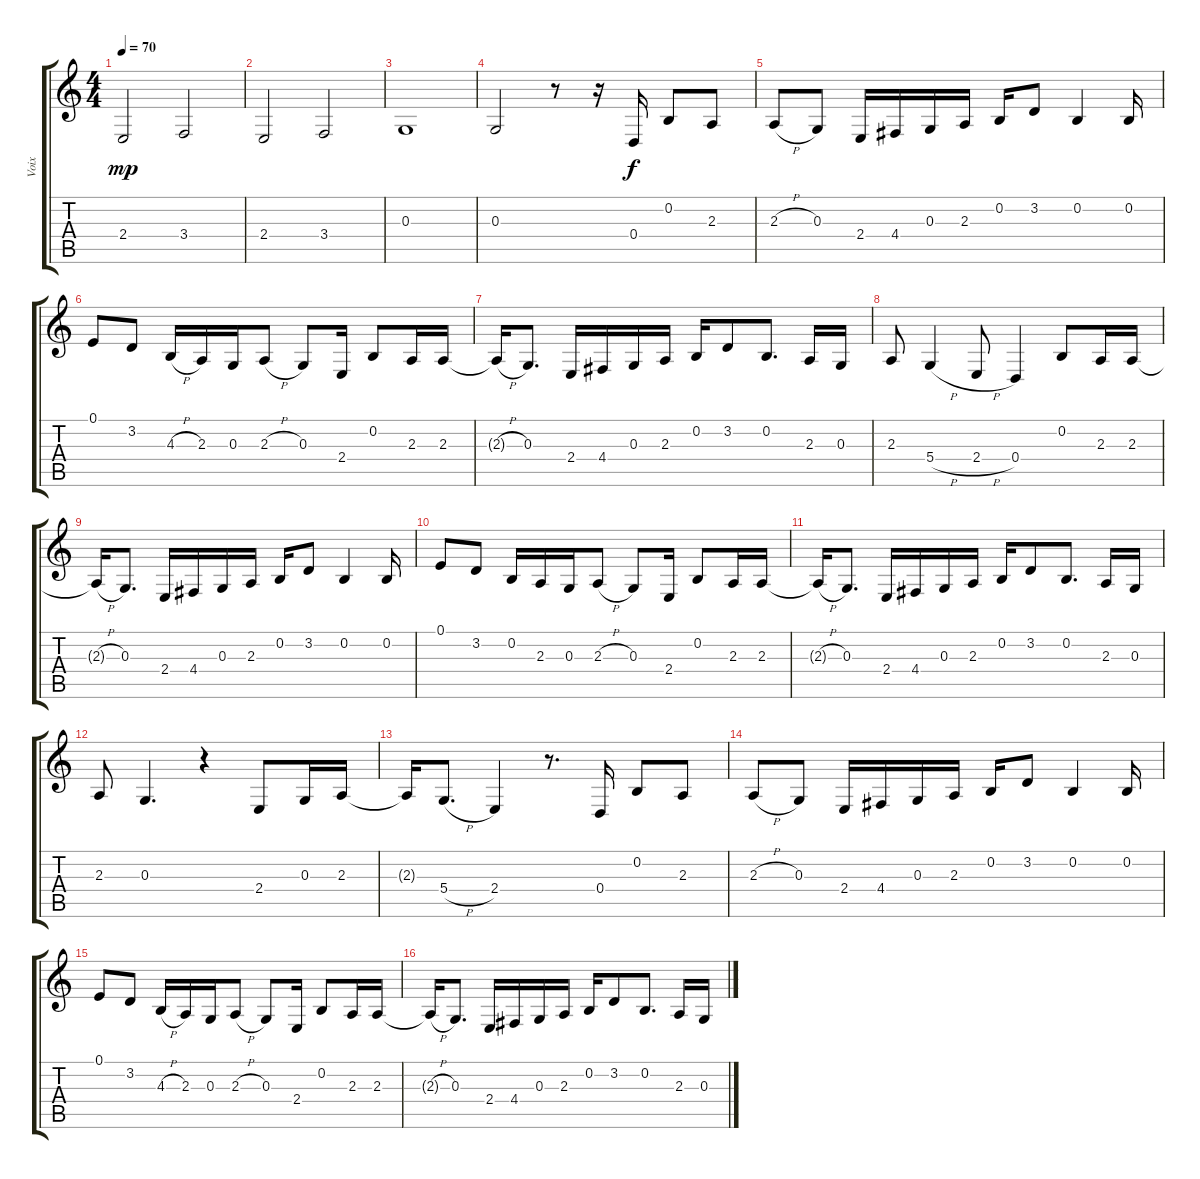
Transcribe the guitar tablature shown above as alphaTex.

\track ("Voix" "Voix") {instrument bassoon}
\staff {score tabs}
\tuning (E4 B3 G3 D3 A2 E2) {hide}
\ts (4 4)
\tempo 70
\clef g2
\ks c
2.4.2{dy mp} 3.4.2 |
2.4.2 3.4.2 |
0.3.1 |
0.3.2 r.8 r.16 0.4.16{dy f} 0.2.8 2.3.8 |
2.3{h}.8 0.3.8 2.4.16 4.4.16 0.3.16 2.3.16 0.2.16 3.2.8 0.2.4 0.2.16 |
0.1.8 3.2.8 4.3{h}.16 2.3.16 0.3.16 2.3{h}.8 0.3.8 2.4.16 0.2.8 2.3.16 2.3.16 |
2.3{h t}.16 0.3.8{d} 2.4.16 4.4.16 0.3.16 2.3.16 0.2.16 3.2.8 0.2.8{d} 2.3.16 0.3.16 |
2.3.8 5.4{h}.4 2.4{h}.8 0.4.4 0.2.8 2.3.16 2.3.16 |
2.3{h t}.16 0.3.8{d} 2.4.16 4.4.16 0.3.16 2.3.16 0.2.16 3.2.8 0.2.4 0.2.16 |
0.1.8 3.2.8 0.2.16 2.3.16 0.3.16 2.3{h}.8 0.3.8 2.4.16 0.2.8 2.3.16 2.3.16 |
2.3{h t}.16 0.3.8{d} 2.4.16 4.4.16 0.3.16 2.3.16 0.2.16 3.2.8 0.2.8{d} 2.3.16 0.3.16 |
2.3.8 0.3.4{d} r.4 2.4.8 0.3.16 2.3.16 |
2.3{t}.16 5.4{h}.8{d} 2.4.4 r.8{d} 0.4.16 0.2.8 2.3.8 |
2.3{h}.8 0.3.8 2.4.16 4.4.16 0.3.16 2.3.16 0.2.16 3.2.8 0.2.4 0.2.16 |
0.1.8 3.2.8 4.3{h}.16 2.3.16 0.3.16 2.3{h}.8 0.3.8 2.4.16 0.2.8 2.3.16 2.3.16 |
2.3{h t}.16 0.3.8{d} 2.4.16 4.4.16 0.3.16 2.3.16 0.2.16 3.2.8 0.2.8{d} 2.3.16 0.3.16
